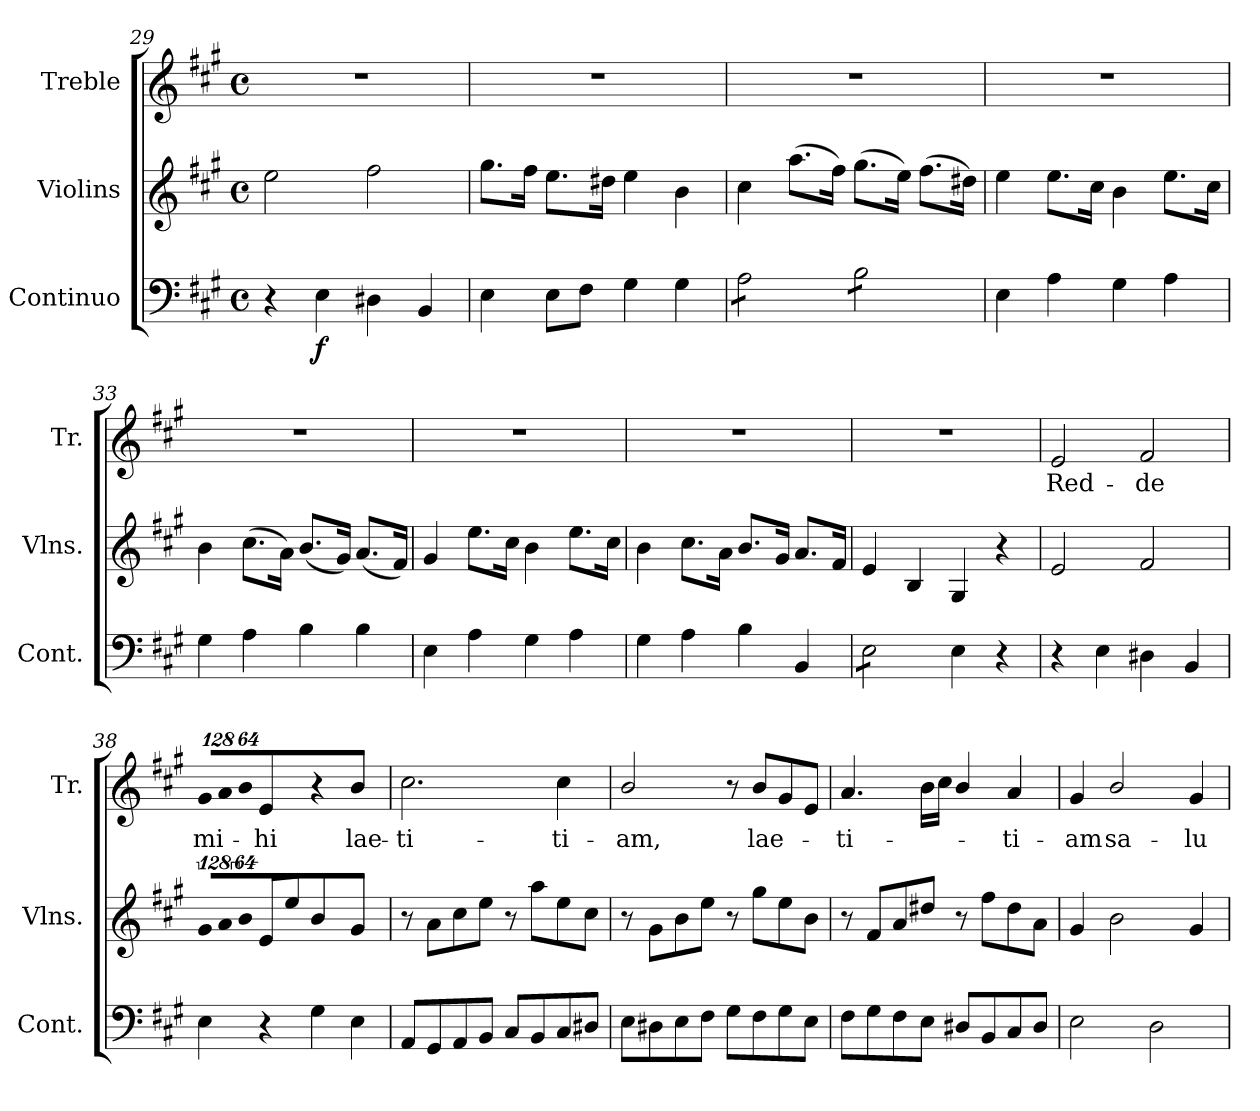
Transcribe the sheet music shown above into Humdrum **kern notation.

**kern	**dynam	**kern	**kern	**text
*part3	*part3	*part2	*part1	*part1
*staff3	*staff3	*staff2	*staff1	*staff1
*I"Continuo	*	*I"Violins	*I"Treble	*
*I'Cont.	*	*I'Vlns.	*I'Tr.	*
*clefF4	*	*clefG2	*clefG2	*
*k[f#c#g#]	*	*k[f#c#g#]	*k[f#c#g#]	*
*A:	*	*A:	*A:	*
*M4/4	*	*M4/4	*M4/4	*
*met(c)	*	*met(c)	*met(c)	*
=29	=29	=29	=29	=29
4r	.	2eei\	1r	.
4Ei\	f	.	.	.
4D#Xi\	.	2ff#i\	.	.
4BBi/	.	.	.	.
!!LO:LB:g=z
=30	=30	=30	=30	=30
4Ei\	.	8.gg#i\L	1r	.
.	.	16ff#i\Jk	.	.
8Ei\L	.	8.eei\L	.	.
8F#i\J	.	.	.	.
.	.	16dd#Xi\Jk	.	.
4G#i\	.	4eei\	.	.
4G#i\	.	4bi\	.	.
=31	=31	=31	=31	=31
*tremolo	*	*	*	*
8Ai\L	.	4cc#i\	1r	.
8Ai\	.	.	.	.
8Ai\	.	(8.aai\L	.	.
8Ai\J	.	.	.	.
.	.	16ff#i\Jk)	.	.
8Bi\L	.	(8.gg#i\L	.	.
8Bi\	.	.	.	.
.	.	16eei\Jk)	.	.
8Bi\	.	(8.ff#i\L	.	.
8Bi\J	.	.	.	.
*Xtremolo	*	*	*	*
.	.	16dd#Xi\Jk)	.	.
=32	=32	=32	=32	=32
4Ei\	.	4eei\	1r	.
4Ai\	.	8.eei\L	.	.
.	.	16cc#i\Jk	.	.
4G#i\	.	4bi\	.	.
4Ai\	.	8.eei\L	.	.
.	.	16cc#i\Jk	.	.
=33	=33	=33	=33	=33
4G#i\	.	4bi\	1r	.
4Ai\	.	(8.cc#i\L	.	.
.	.	16ai\Jk)	.	.
4Bi\	.	(8.bi/L	.	.
.	.	16g#i/Jk)	.	.
4Bi\	.	(8.ai/L	.	.
.	.	16f#i/Jk)	.	.
=34	=34	=34	=34	=34
4Ei\	.	4g#i/	1r	.
4Ai\	.	8.eei\L	.	.
.	.	16cc#i\Jk	.	.
4G#i\	.	4bi\	.	.
4Ai\	.	8.eei\L	.	.
.	.	16cc#i\Jk	.	.
=35	=35	=35	=35	=35
4G#i\	.	4bi\	1r	.
4Ai\	.	8.cc#i\L	.	.
.	.	16ai\Jk	.	.
4Bi\	.	8.bi/L	.	.
.	.	16g#i/Jk	.	.
4BBi/	.	8.ai/L	.	.
.	.	16f#i/Jk	.	.
!!LO:LB:g=z
=36	=36	=36	=36	=36
*tremolo	*	*	*	*
8Ei\L	.	4ei/	1r	.
8Ei\	.	.	.	.
8Ei\	.	4Bi/	.	.
8Ei\J	.	.	.	.
*Xtremolo	*	*	*	*
4Ei\	.	4G#i/	.	.
4r	.	4r	.	.
=37	=37	=37	=37	=37
!	!	!	!	!LO:LY:b:color=#000000
4r	.	2ei/	2ei/	Red-
4Ei\	.	.	.	.
!	!	!	!	!LO:LY:b:color=#000000
4D#Xi\	.	2f#i/	2f#i/	-de
4BBi/	.	.	.	.
=38	=38	=38	=38	=38
!	!	!LO:N:vis=8	!	!
*	*	*	*Xbrackettup	*
!	!	!	!LO:N:vis=8	!
!	!	!	!	!LO:LY:b:color=#000000
4Ei\	.	1024%85g#i/L	1024%85g#i/L	mi-
!	!	!LO:N:vis=8	!LO:N:vis=8	!
.	.	1024%85ai/	1024%85ai/	.
!	!	!LO:N:vis=8	!LO:N:vis=8	!
.	.	512%43bi/J	512%43bi/J	.
!	!	!	!	!LO:LY:b:color=#000000
4r	.	8ei/L	4ei/	-hi
.	.	8eei/J	.	.
4G#i\	.	4bi\	4r	.
!	!	!	!	!LO:LY:b:color=#000000
4Ei\	.	4g#i/	4bi/	lae-
=39	=39	=39	=39	=39
!	!	!	!	!LO:LY:b:color=#000000
8AAi/L	.	8r	2.cc#i\	-ti-
8GG#i/	.	8ai\L	.	.
8AAi/	.	8cc#i\	.	.
8BBi/J	.	8eei\J	.	.
8C#i/L	.	8r	.	.
8BBi/	.	8aai\L	.	.
!	!	!	!	!LO:LY:b:color=#000000
8C#i/	.	8eei\	4cc#i\	-ti-
8D#Xi/J	.	8cc#i\J	.	.
=40	=40	=40	=40	=40
!	!	!	!	!LO:LY:b:color=#000000
8Ei\L	.	8r	2bi/	-am,
8D#Xi\	.	8g#i\L	.	.
8Ei\	.	8bi\	.	.
8F#i\J	.	8eei\J	.	.
8G#i\L	.	8r	8r	.
!	!	!	!	!LO:LY:b:color=#000000
8F#i\	.	8gg#i\L	8bi/L	lae-
8G#i\	.	8eei\	8g#i/	.
8Ei\J	.	8bi\J	8ei/J	.
!!LO:LB:g=z
=41	=41	=41	=41	=41
!	!	!	!	!LO:LY:b:color=#000000
8F#i\L	.	8r	4.ai/	-ti-
8G#i\	.	8f#i/L	.	.
8F#i\	.	8ai/	.	.
8Ei\J	.	8dd#Xi/J	16bi\LL	.
.	.	.	16cc#i\JJ	.
8D#Xi/L	.	8r	4bi/	.
8BBi/	.	8ff#i\L	.	.
!	!	!	!	!LO:LY:b:color=#000000
8C#i/	.	8dd#i\	4ai/	-ti-
8D#i/J	.	8ai\J	.	.
=42	=42	=42	=42	=42
!	!	!	!	!LO:LY:b:color=#000000
2Ei\	.	4g#i/	4g#i/	-am
!	!	!	!	!LO:LY:b:color=#000000
.	.	2bi\	2bi/	sa-
2Di\	.	.	.	.
!	!	!	!	!LO:LY:b:color=#000000
.	.	4g#i/	4g#i/	-lu-
=	=	=	=	=
*-	*-	*-	*-	*-
